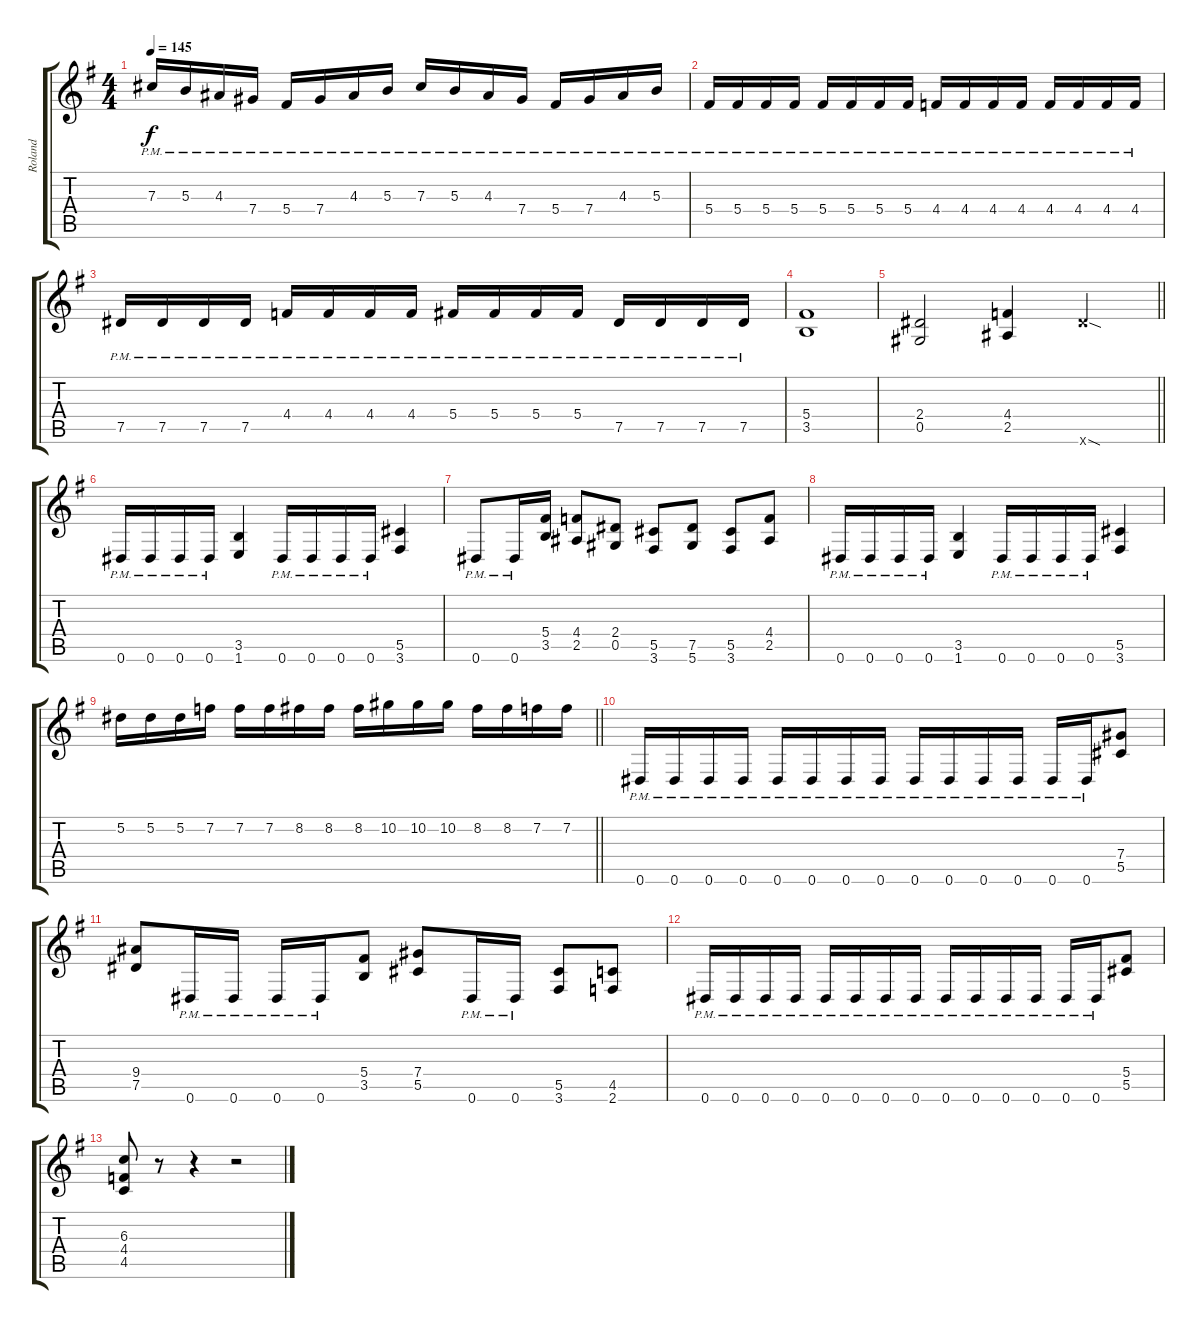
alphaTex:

\track ("Roland" "Roland") {instrument distortionguitar}
\staff {score tabs}
\tuning (Eb4 Bb3 Gb3 Db3 Ab2 Eb2) {hide}
\ts (4 4)
\tempo 145
\clef g2
\ks eminor
7.3{pm}.16{dy f} 5.3{pm}.16 4.3{pm}.16 7.4{pm}.16 5.4{pm}.16 7.4{pm}.16 4.3{pm}.16 5.3{pm}.16 7.3{pm}.16 5.3{pm}.16 4.3{pm}.16 7.4{pm}.16 5.4{pm}.16 7.4{pm}.16 4.3{pm}.16 5.3{pm}.16 |
5.4{pm}.16 5.4{pm}.16 5.4{pm}.16 5.4{pm}.16 5.4{pm}.16 5.4{pm}.16 5.4{pm}.16 5.4{pm}.16 4.4{pm}.16 4.4{pm}.16 4.4{pm}.16 4.4{pm}.16 4.4{pm}.16 4.4{pm}.16 4.4{pm}.16 4.4{pm}.16 |
7.5{pm}.16 7.5{pm}.16 7.5{pm}.16 7.5{pm}.16 4.4{pm}.16 4.4{pm}.16 4.4{pm}.16 4.4{pm}.16 5.4{pm}.16 5.4{pm}.16 5.4{pm}.16 5.4{pm}.16 7.5{pm}.16 7.5{pm}.16 7.5{pm}.16 7.5{pm}.16 |
(5.4 3.5).1 |
\barLineRight lightlight
(2.4 0.5).2 (4.4 2.5).4 12.6{sod x}.4 |
0.6{pm}.16 0.6{pm}.16 0.6{pm}.16 0.6{pm}.16 (3.5 1.6).4 0.6{pm}.16 0.6{pm}.16 0.6{pm}.16 0.6{pm}.16 (5.5 3.6).4 |
0.6{pm}.8 0.6{pm}.16 (5.4 3.5).16 (4.4 2.5).8 (2.4 0.5).8 (5.5 3.6).8 (7.5 5.6).8 (5.5 3.6).8 (4.4 2.5).8 |
0.6{pm}.16 0.6{pm}.16 0.6{pm}.16 0.6{pm}.16 (3.5 1.6).4 0.6{pm}.16 0.6{pm}.16 0.6{pm}.16 0.6{pm}.16 (5.5 3.6).4 |
\barLineRight lightlight
5.2.16 5.2.16 5.2.16 7.2.16 7.2.16 7.2.16 8.2.16 8.2.16 8.2.16 10.2.16 10.2.16 10.2.16 8.2.16 8.2.16 7.2.16 7.2.16 |
0.6{pm}.16 0.6{pm}.16 0.6{pm}.16 0.6{pm}.16 0.6{pm}.16 0.6{pm}.16 0.6{pm}.16 0.6{pm}.16 0.6{pm}.16 0.6{pm}.16 0.6{pm}.16 0.6{pm}.16 0.6{pm}.16 0.6{pm}.16 (7.4 5.5).8 |
(9.4 7.5).8 0.6{pm}.16 0.6{pm}.16 0.6{pm}.16 0.6{pm}.16 (5.4 3.5).8 (7.4 5.5).8 0.6{pm}.16 0.6{pm}.16 (5.5 3.6).8 (4.5 2.6).8 |
0.6{pm}.16 0.6{pm}.16 0.6{pm}.16 0.6{pm}.16 0.6{pm}.16 0.6{pm}.16 0.6{pm}.16 0.6{pm}.16 0.6{pm}.16 0.6{pm}.16 0.6{pm}.16 0.6{pm}.16 0.6{pm}.16 0.6{pm}.16 (5.4 5.5).8 |
(6.3 4.4 4.5).8 r.8 r.4 r.2
